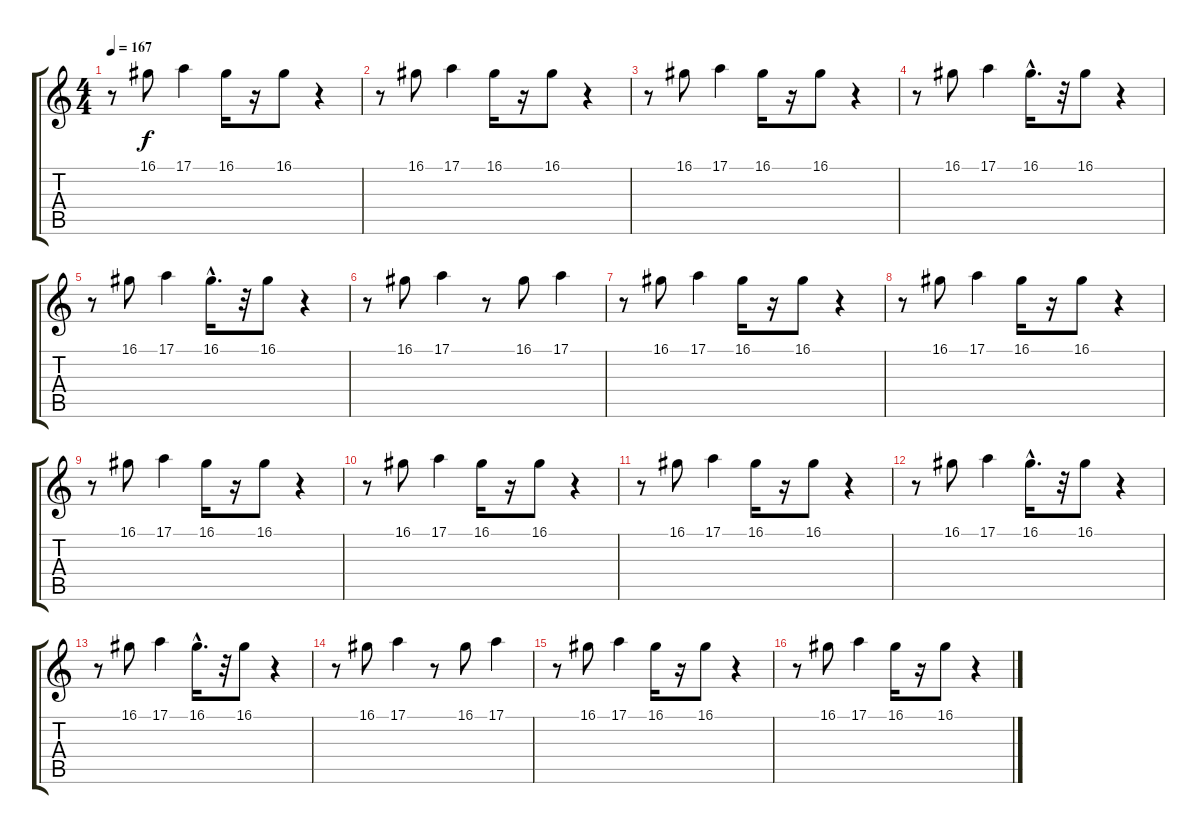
\track "" {instrument acousticgrandpiano}
\staff {score tabs}
\tuning (E4 B3 G3 D3 A2 E2) {hide}
\ts (4 4)
\tempo 167
\clef g2
\ks c
r.8{dy f} 16.1.8{balance 16} 17.1.4 16.1.16 r.16 16.1.8 r.4 |
r.8 16.1.8 17.1.4 16.1.16 r.16 16.1.8 r.4 |
r.8 16.1.8 17.1.4 16.1.16 r.16 16.1.8 r.4 |
r.8 16.1.8 17.1.4 16.1{hac}.16{d} r.32 16.1.8 r.4 |
r.8 16.1.8 17.1.4 16.1{hac}.16{d} r.32 16.1.8 r.4 |
r.8 16.1.8 17.1.4 r.8 16.1.8{balance 8} 17.1.4 |
r.8 16.1.8 17.1.4 16.1.16 r.16 16.1.8 r.4 |
r.8 16.1.8 17.1.4 16.1.16 r.16 16.1.8 r.4 |
r.8 16.1.8 17.1.4 16.1.16 r.16 16.1.8 r.4 |
r.8 16.1.8 17.1.4 16.1.16 r.16 16.1.8 r.4 |
r.8 16.1.8 17.1.4 16.1.16 r.16 16.1.8 r.4 |
r.8 16.1.8 17.1.4 16.1{hac}.16{d} r.32 16.1.8 r.4 |
r.8 16.1.8 17.1.4 16.1{hac}.16{d} r.32 16.1.8 r.4 |
r.8 16.1.8 17.1.4 r.8 16.1.8 17.1.4 |
r.8 16.1.8 17.1.4 16.1.16 r.16 16.1.8 r.4 |
r.8 16.1.8 17.1.4 16.1.16 r.16 16.1.8 r.4
